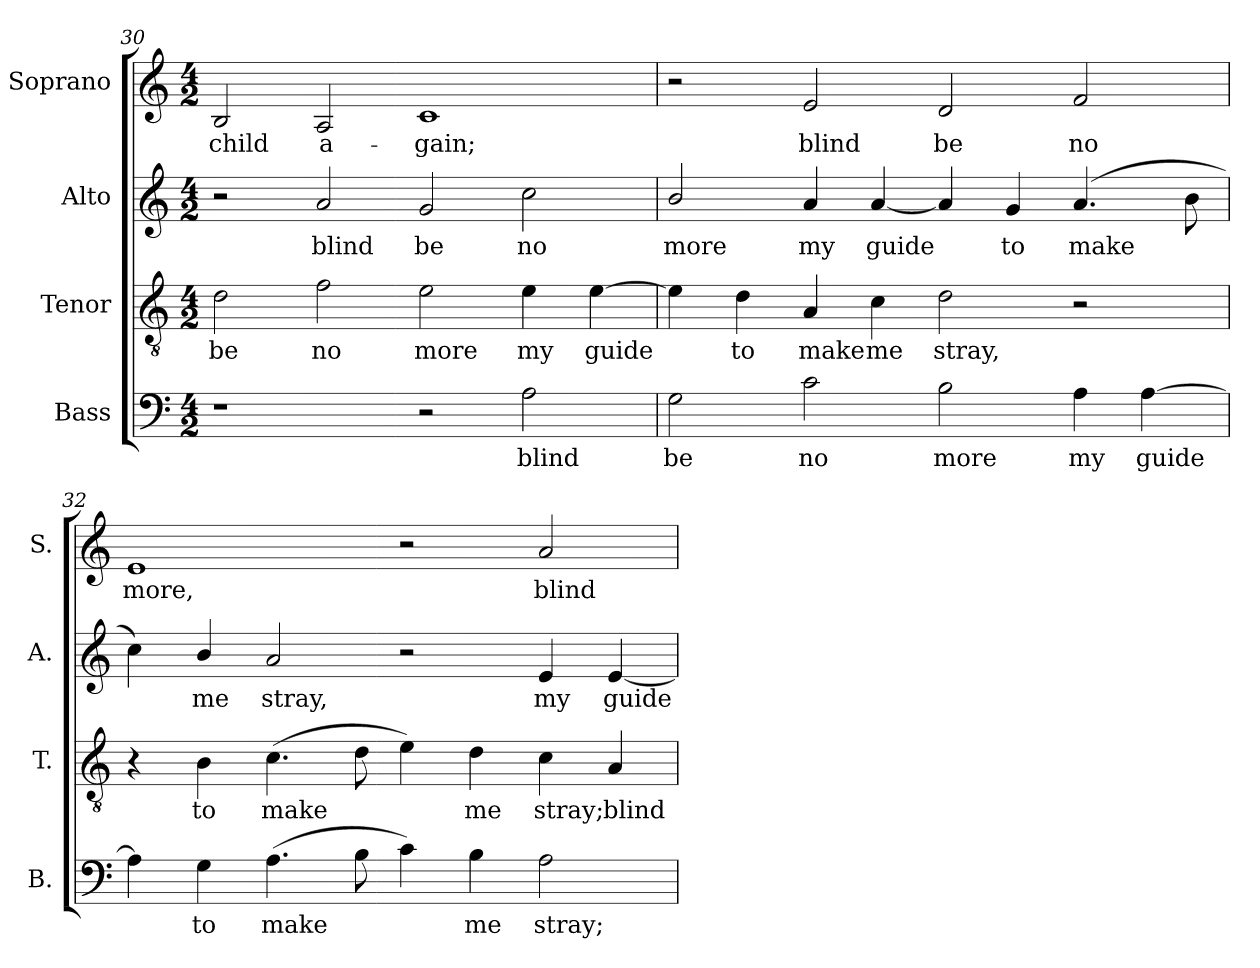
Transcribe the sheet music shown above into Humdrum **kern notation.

**kern	**text	**kern	**text	**kern	**text	**kern	**text
*part4	*part4	*part3	*part3	*part2	*part2	*part1	*part1
*staff4	*staff4	*staff3	*staff3	*staff2	*staff2	*staff1	*staff1
*I"Bass	*	*I"Tenor	*	*I"Alto	*	*I"Soprano	*
*I'B.	*	*I'T.	*	*I'A.	*	*I'S.	*
!!LO:PB:g=z
*clefF4	*	*clefGv2	*	*clefG2	*	*clefG2	*
*	*	*ITrd7c12	*	*	*	*	*
*k[]	*	*k[]	*	*k[]	*	*k[]	*
*C:	*	*C:	*	*C:	*	*C:	*
*M4/2	*	*M4/2	*	*M4/2	*	*M4/2	*
=30	=30	=30	=30	=30	=30	=30	=30
!	!	!	!LO:LY:b:color=#000000	!	!	!	!
!	!	!	!	!	!	!	!LO:LY:b:color=#000000
1r	.	2Di\	be	2r	.	2Bi/	child
!	!	!	!LO:LY:b:color=#000000	!	!	!	!
!	!	!	!	!	!LO:LY:b:color=#000000	!	!
!	!	!	!	!	!	!	!LO:LY:b:color=#000000
.	.	2Fi\	no	2ai/	blind	2Ai/	a-
!	!	!	!LO:LY:b:color=#000000	!	!	!	!
!	!	!	!	!	!LO:LY:b:color=#000000	!	!
!	!	!	!	!	!	!	!LO:LY:b:color=#000000
2r	.	2Ei\	more	2gi/	be	1ci	-gain;
!	!LO:LY:b:color=#000000	!	!	!	!	!	!
!	!	!	!LO:LY:b:color=#000000	!	!	!	!
!	!	!	!	!	!LO:LY:b:color=#000000	!	!
2Ai\	blind	4Ei\	my	2cci\	no	.	.
!	!	!	!LO:LY:b:color=#000000	!	!	!	!
.	.	[>4Ei\	guide	.	.	.	.
=31	=31	=31	=31	=31	=31	=31	=31
!	!LO:LY:b:color=#000000	!	!	!	!	!	!
!	!	!	!	!	!LO:LY:b:color=#000000	!	!
2Gi\	be	4Ei\]	.	2bi/	more	2r	.
!	!	!	!LO:LY:b:color=#000000	!	!	!	!
.	.	4Di\	to	.	.	.	.
!	!LO:LY:b:color=#000000	!	!	!	!	!	!
!	!	!	!LO:LY:b:color=#000000	!	!	!	!
!	!	!	!	!	!LO:LY:b:color=#000000	!	!
!	!	!	!	!	!	!	!LO:LY:b:color=#000000
2ci\	no	4AAi/	make	4ai/	my	2ei/	blind
!	!	!	!LO:LY:b:color=#000000	!	!	!	!
!	!	!	!	!	!LO:LY:b:color=#000000	!	!
.	.	4Ci\	me	[<4ai/	guide	.	.
!	!LO:LY:b:color=#000000	!	!	!	!	!	!
!	!	!	!LO:LY:b:color=#000000	!	!	!	!
!	!	!	!	!	!	!	!LO:LY:b:color=#000000
2Bi\	more	2Di\	stray,	4ai/]	.	2di/	be
!	!	!	!	!	!LO:LY:b:color=#000000	!	!
.	.	.	.	4gi/	to	.	.
!	!LO:LY:b:color=#000000	!	!	!	!	!	!
!	!	!	!	!	!LO:LY:b:color=#000000	!	!
!	!	!	!	!	!	!	!LO:LY:b:color=#000000
4Ai\	my	2r	.	(4.ai/	make	2fi/	no
!	!LO:LY:b:color=#000000	!	!	!	!	!	!
[>4Ai\	guide	.	.	.	.	.	.
.	.	.	.	8bi\	.	.	.
=32	=32	=32	=32	=32	=32	=32	=32
!	!	!	!	!	!	!	!LO:LY:b:color=#000000
4Ai\]	.	4r	.	4cci\)	.	1ei	more,
!	!LO:LY:b:color=#000000	!	!	!	!	!	!
!	!	!	!LO:LY:b:color=#000000	!	!	!	!
!	!	!	!	!	!LO:LY:b:color=#000000	!	!
4Gi\	to	4BBi\	to	4bi/	me	.	.
!	!LO:LY:b:color=#000000	!	!	!	!	!	!
!	!	!	!LO:LY:b:color=#000000	!	!	!	!
!	!	!	!	!	!LO:LY:b:color=#000000	!	!
(4.Ai\	make	(4.Ci\	make	2ai/	stray,	.	.
8Bi\	.	8Di\	.	.	.	.	.
4ci\)	.	4Ei\)	.	2r	.	2r	.
!	!LO:LY:b:color=#000000	!	!	!	!	!	!
!	!	!	!LO:LY:b:color=#000000	!	!	!	!
4Bi\	me	4Di\	me	.	.	.	.
!	!LO:LY:b:color=#000000	!	!	!	!	!	!
!	!	!	!LO:LY:b:color=#000000	!	!	!	!
!	!	!	!	!	!LO:LY:b:color=#000000	!	!
!	!	!	!	!	!	!	!LO:LY:b:color=#000000
2Ai\	stray;	4Ci\	stray;	4ei/	my	2ai/	blind
!	!	!	!LO:LY:b:color=#000000	!	!	!	!
!	!	!	!	!	!LO:LY:b:color=#000000	!	!
.	.	4AAi/	blind	[<4ei/	guide	.	.
=	=	=	=	=	=	=	=
*-	*-	*-	*-	*-	*-	*-	*-
